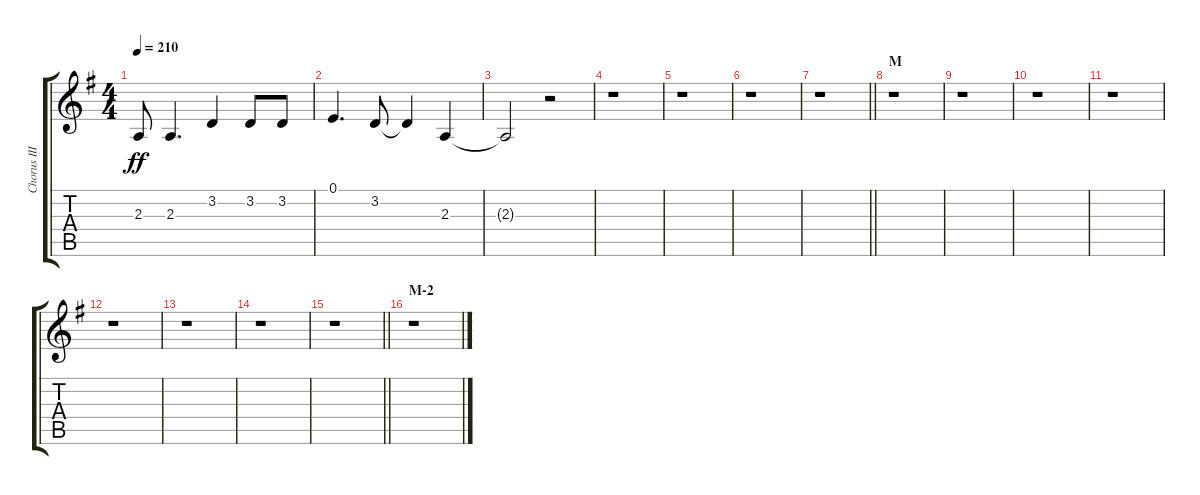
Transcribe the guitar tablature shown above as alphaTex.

\track ("Chorus III" "Chorus III") {instrument voiceoohs}
\staff {score tabs}
\tuning (E4 B3 G3 D3 A2 E2) {hide}
\ts (4 4)
\tempo 210
\clef g2
\ks g
2.3.8{dy ff} 2.3.4{d} 3.2.4 3.2.8 3.2.8 |
0.1.4{d} 3.2.8 3.2{t}.4 2.3.4 |
2.3{t}.2 r.2 |
r.1 |
r.1 |
r.1 |
\barLineRight lightlight
r.1 |
\section ("" "M")
r.1 |
r.1 |
r.1 |
r.1 |
r.1 |
r.1 |
r.1 |
\barLineRight lightlight
r.1 |
\section ("" "M-2")
r.1
